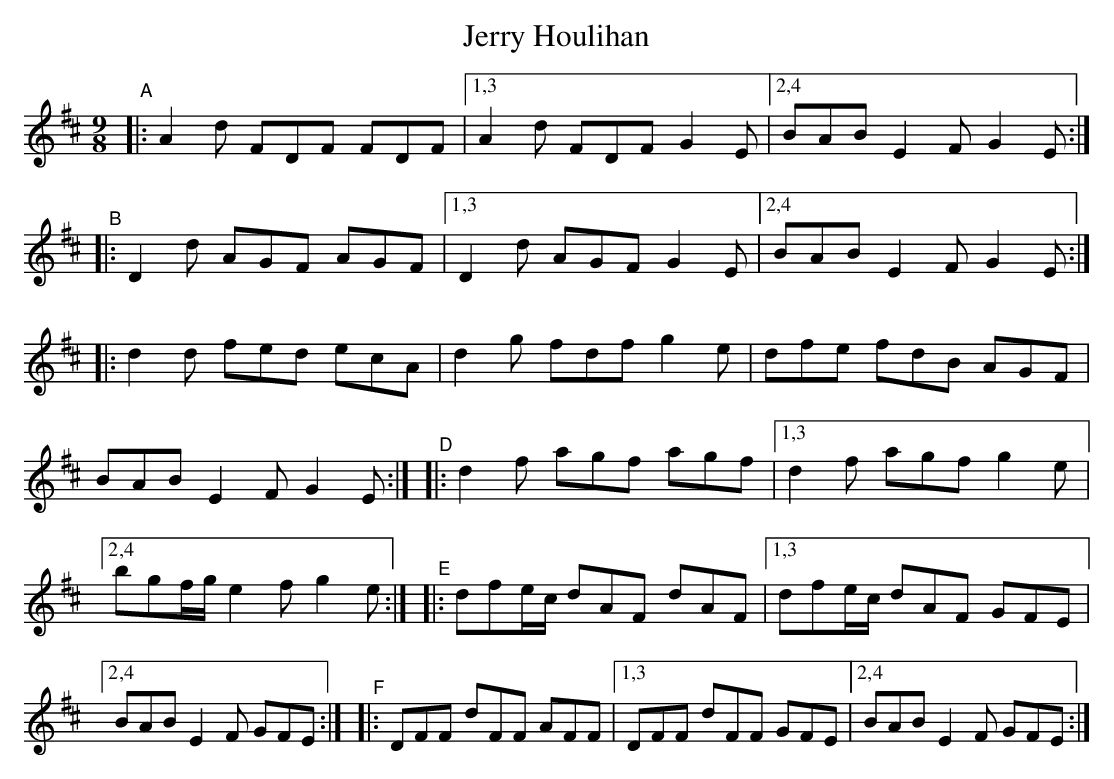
X:1
T: Jerry Houlihan
M: 9/8
L: 1/8
K: D
"^A"|: A2d FDF FDF |[1,3 A2d FDF G2E |[2,4 BAB E2F G2E :|
"^B"|: D2d AGF AGF |[1,3 D2d AGF G2E |[2,4 BAB E2F G2E :|
"^C"|: d2d fed ecA | d2g fdf g2e | dfe fdB AGF | BAB E2F G2E :|
"^D"|: d2f agf agf |[1,3 d2f agf g2e |[2,4 bgf/g/ e2f g2e :|
"^E"|: dfe/c/ dAF dAF |[1,3 dfe/c/ dAF GFE |[2,4 BAB E2F GFE :|
"^F"|: DFF dFF AFF |[1,3 DFF dFF GFE |[2,4 BAB E2F GFE :|
